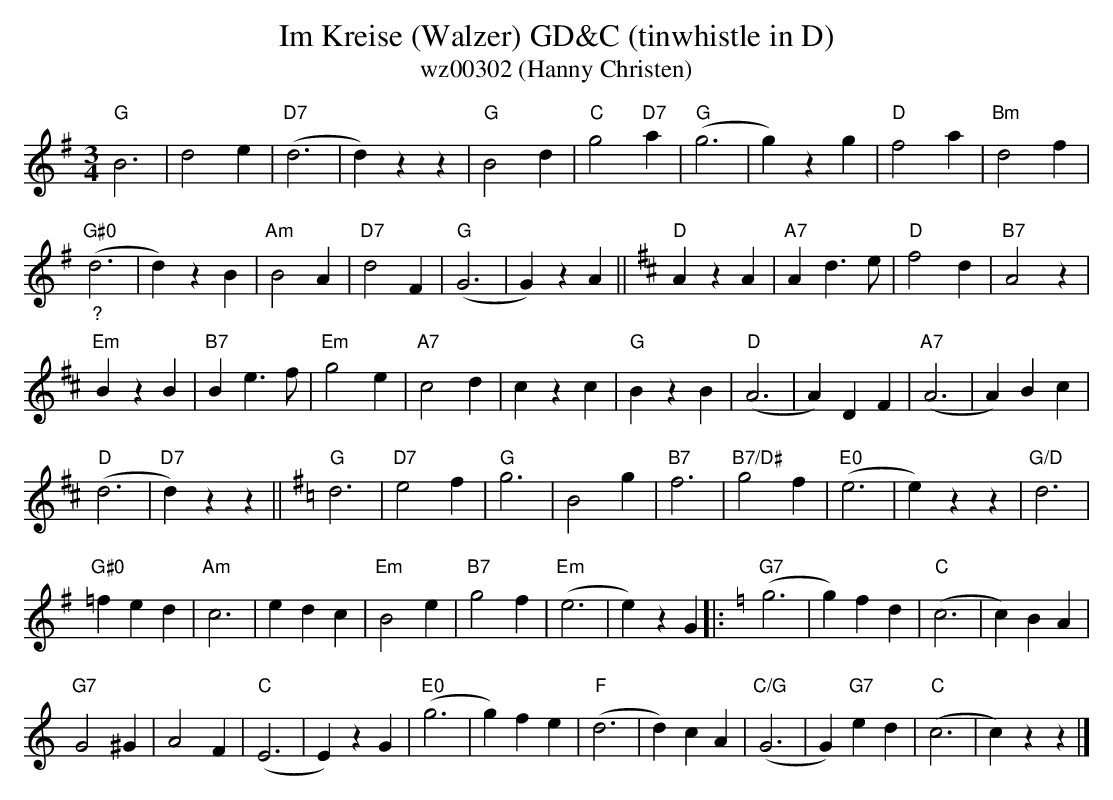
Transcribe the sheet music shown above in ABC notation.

X:1
T:Im Kreise (Walzer) GD&C (tinwhistle in D)
T:wz00302 (Hanny Christen)
M:3/4
L:1/4
K:G%%MIDI gchordon
"G"B3 | d2e | ("D7"d3 | d)zz | "G"B2d | "C"g2"D7"a | ("G"g3 | g)zg | "D"f2a | "Bm"d2f |
("G#0""_?"d3 | d)zB | "Am"B2A | "D7"d2F | ("G"G3 | G)zA || [K:D] "D"AzA | "A7"Ad>e | "D"f2d | "B7"A2z |
"Em"BzB | "B7"Be>f | "Em"g2e | "A7"c2d | czc | "G"BzB | ("D"A3 | A)DF | ("A7"A3 | A)Bc |
("D"d3 | "D7"d)zz || [K:G] "G"d3 | "D7"e2f | "G"g3 | B2g | "B7"f3 | "B7/D#"g2f | ("E0"e3 | e)zz | "G/D"d3 |
"G#0"=fed | "Am"c3 | edc | "Em"B2e | "B7"g2f | ("Em"e3 | e)zG |: [K:C] ("G7"g3 | g)fd | ("C"c3 | c)BA |
"G7"G2^G | A2F | ("C"E3 | E)zG | ("E0"g3 | g)fe | ("F"d3 | d) cA | ("C/G"G3 | G)"G7"ed | ("C"c3 | c)zz |]
